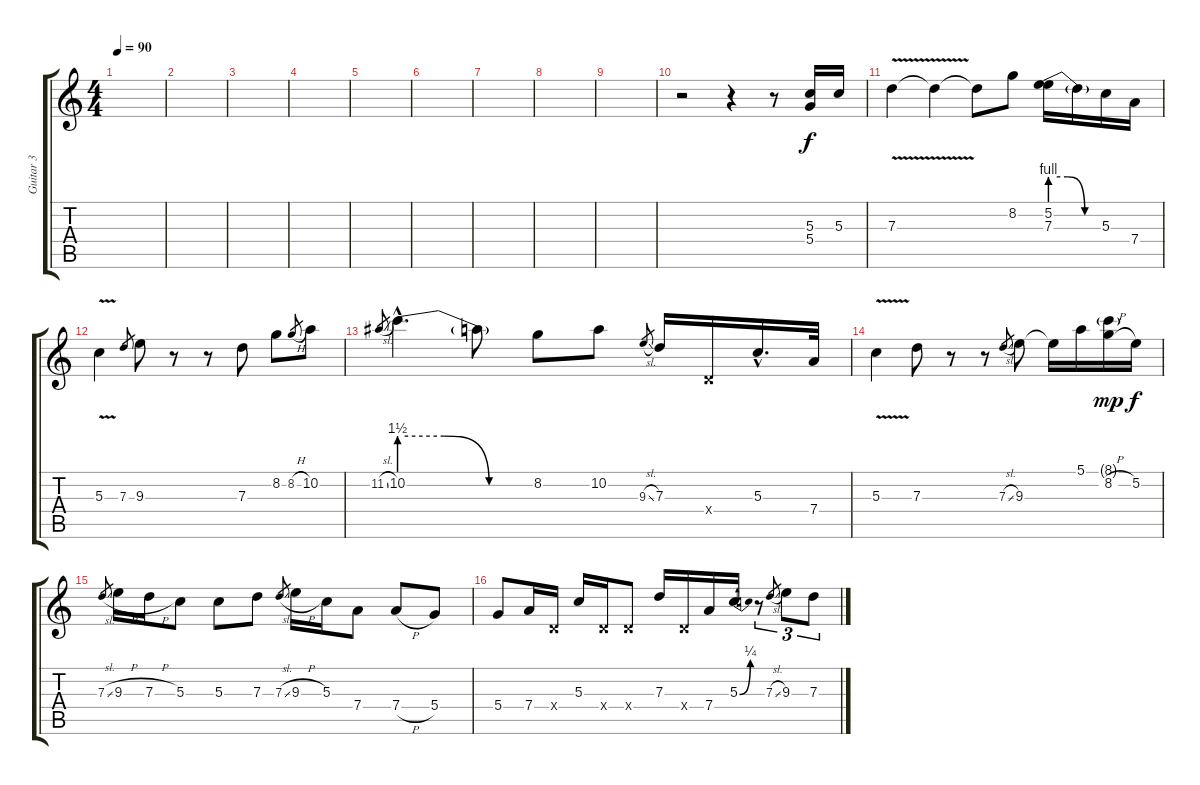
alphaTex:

\track ("Guitar 3" "Guitar 3") {instrument distortionguitar}
\staff {score tabs}
\tuning (E4 B3 G3 D3 A2 E2) {hide}
\ts (4 4)
\tempo 90
\clef g2
\ks c
|
|
|
|
|
|
|
|
|
r.2 r.4 r.8 (5.3 5.4).16 5.3.16 |
7.3{v}.4 7.3{t}.4 7.3{t}.8 8.2.8 (5.2 7.3{be (custom 0 4 20 4 40 0 60 0)}).16 7.3{t}.16 5.3.16 7.4.16 |
5.3{v}.4 7.3.8{gr} 9.3.8 r.8 r.8 7.3.8 8.2.8 8.2{h}.8{gr} 10.2.8 |
11.2{sl}.8{gr} 10.2{be (custom 0 6 20 6 40 0 60 0) hac}.4{d} 10.2{t}.8 8.2.8 10.2.8 9.3{sl}.8{gr} 7.3.16 0.4{x}.16 5.3{hac}.16{d} 7.4.32 |
5.3{v}.4 7.3.8 r.8 r.8 7.3{sl}.8{gr} 9.3.8 9.3{t}.16 5.1.16 (8.1{g} 8.2{h}).16{dy mp} 5.2.16{dy f} |
7.3{sl}.8{gr} 9.3{h}.16 7.3{h}.16 5.3.8 5.3.8 7.3.8 7.3{sl}.8{gr} 9.3{h}.16 5.3.16 7.4.8 7.4{h}.8 5.4.8 |
5.4.8 7.4.16 0.4{x}.16 5.3.16 0.4{x}.16 0.4{x}.8 7.3.16 0.4{x}.16 7.4.16 5.3{be (bend 0 0 60 1)}.16 r.8{tu (3 2)} 7.3{sl}.8{gr} 9.3.8{tu (3 2)} 7.3.8{tu (3 2)}
